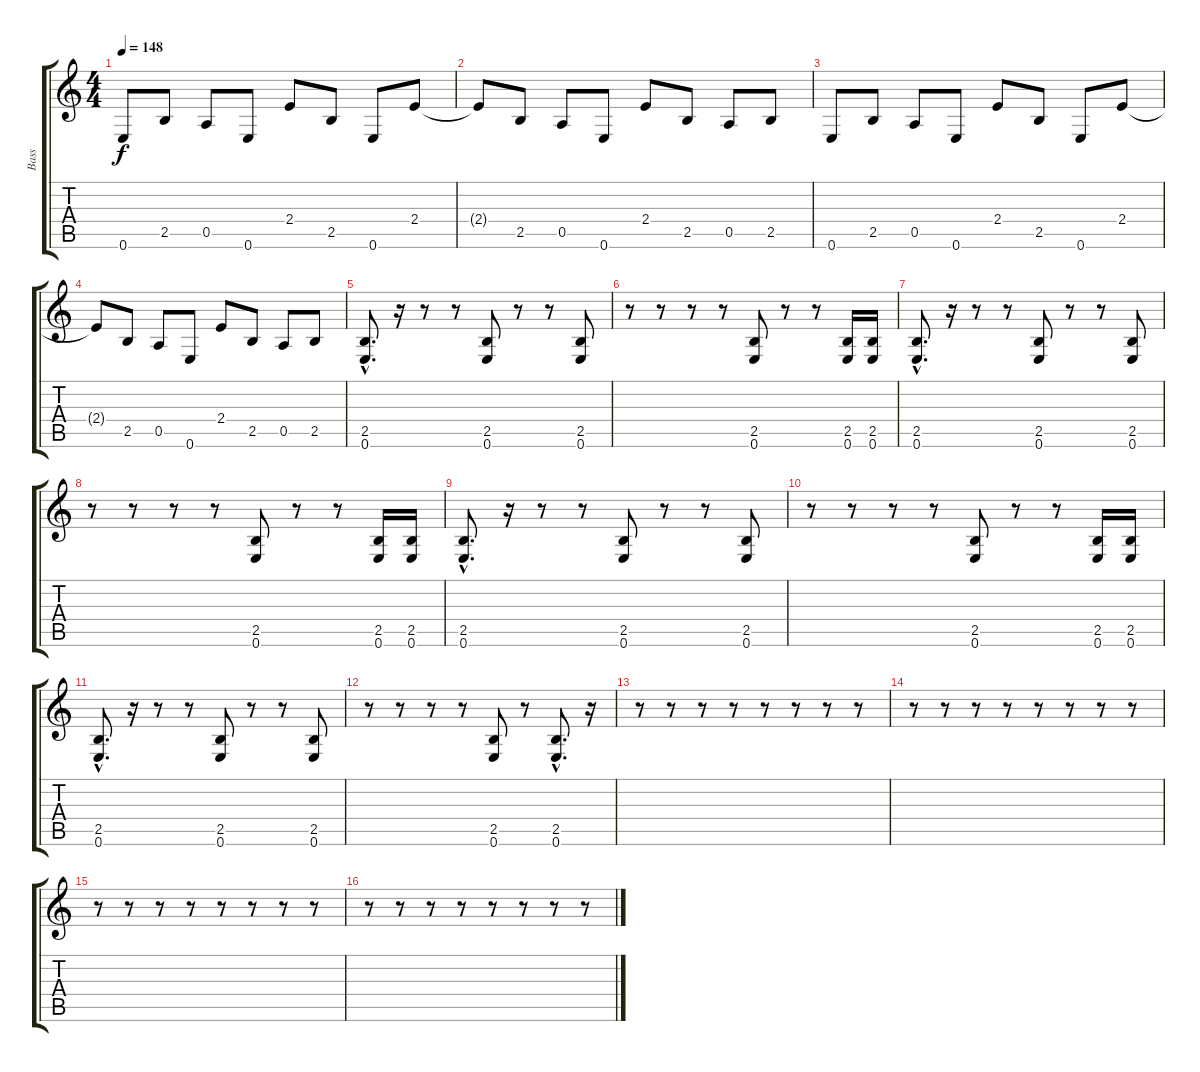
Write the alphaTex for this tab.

\track ("Bass" "Bass") {instrument electricbassfinger}
\staff {score tabs}
\tuning (E4 B3 G3 D3 A2 E2) {hide}
\ts (4 4)
\tempo 148
\clef g2
\ks c
0.6.8{dy f} 2.5.8 0.5.8 0.6.8 2.4.8 2.5.8 0.6.8 2.4.8 |
2.4{t}.8 2.5.8 0.5.8 0.6.8 2.4.8 2.5.8 0.5.8 2.5.8 |
0.6.8 2.5.8 0.5.8 0.6.8 2.4.8 2.5.8 0.6.8 2.4.8 |
2.4{t}.8 2.5.8 0.5.8 0.6.8 2.4.8 2.5.8 0.5.8 2.5.8 |
(2.5{hac} 0.6{hac}).8{d} r.16 r.8 r.8 (2.5 0.6).8 r.8 r.8 (2.5 0.6).8 |
r.8 r.8 r.8 r.8 (2.5 0.6).8 r.8 r.8 (2.5 0.6).16 (2.5 0.6).16 |
(2.5{hac} 0.6{hac}).8{d} r.16 r.8 r.8 (2.5 0.6).8 r.8 r.8 (2.5 0.6).8 |
r.8 r.8 r.8 r.8 (2.5 0.6).8 r.8 r.8 (2.5 0.6).16 (2.5 0.6).16 |
(2.5{hac} 0.6{hac}).8{d} r.16 r.8 r.8 (2.5 0.6).8 r.8 r.8 (2.5 0.6).8 |
r.8 r.8 r.8 r.8 (2.5 0.6).8 r.8 r.8 (2.5 0.6).16 (2.5 0.6).16 |
(2.5{hac} 0.6{hac}).8{d} r.16 r.8 r.8 (2.5 0.6).8 r.8 r.8 (2.5 0.6).8 |
r.8 r.8 r.8 r.8 (2.5 0.6).8 r.8 (2.5{hac} 0.6{hac}).8{d} r.16 |
r.8 r.8 r.8 r.8 r.8 r.8 r.8 r.8 |
r.8 r.8 r.8 r.8 r.8 r.8 r.8 r.8 |
r.8 r.8 r.8 r.8 r.8 r.8 r.8 r.8 |
r.8 r.8 r.8 r.8 r.8 r.8 r.8 r.8
